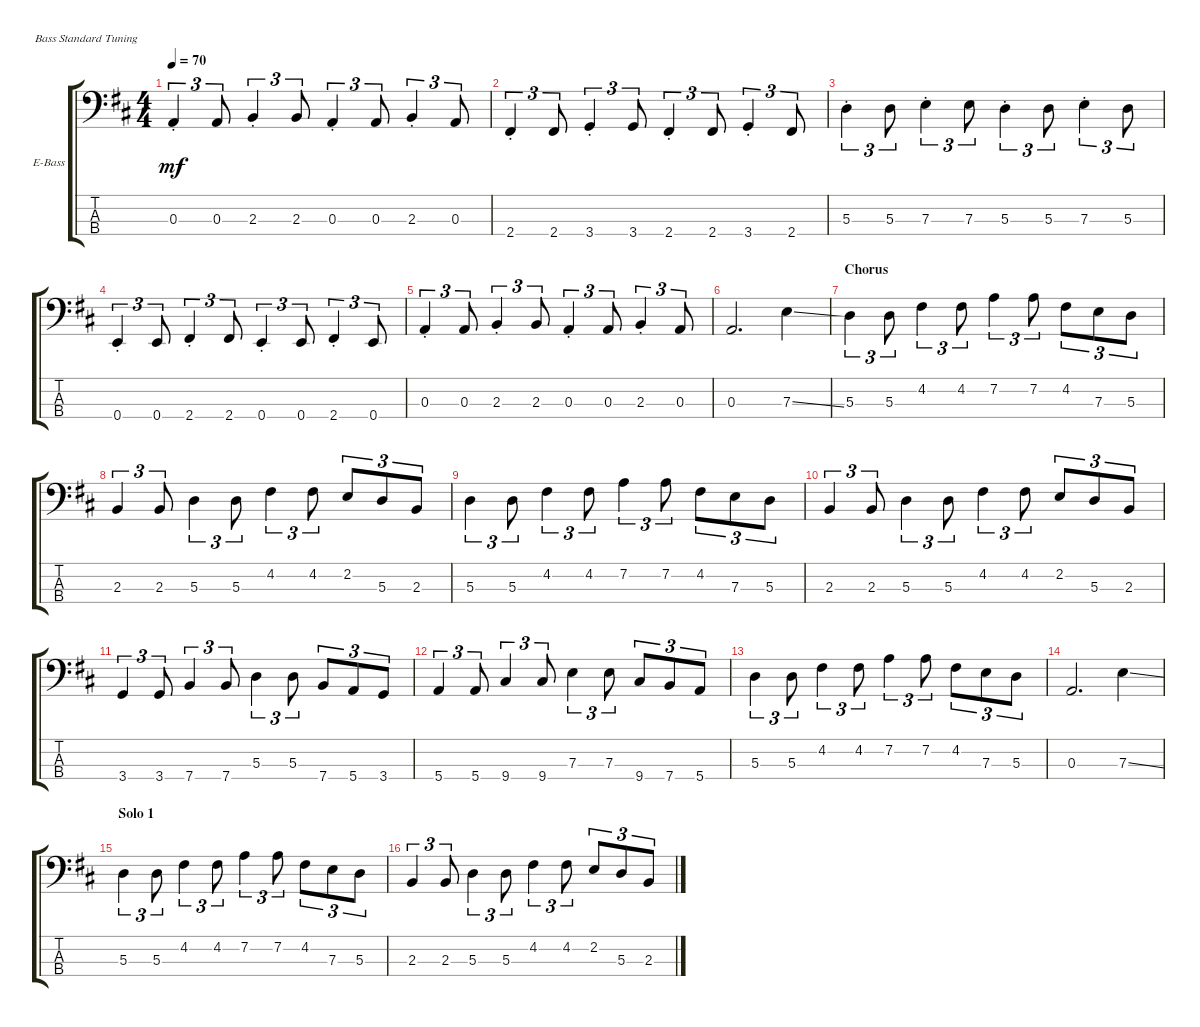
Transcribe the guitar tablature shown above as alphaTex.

\defaultSystemsLayout 4
\bracketExtendMode groupsimilarinstruments
\firstSystemTrackNameOrientation horizontal
\otherSystemsTrackNameOrientation horizontal
\track ("Electric Bass" "E-Bass") {solo instrument electricbassfinger}
\staff {score tabs}
\tuning (G2 D2 A1 E1)
\ts (4 4)
\tempo 70
\clef f4
\scale
0.333333
\ks d
0.3{st}.4{tu (3 2) dy mf} 0.3.8{tu (3 2)} 2.3{st}.4{tu (3 2)} 2.3.8{tu (3 2)} 0.3{st}.4{tu (3 2)} 0.3.8{tu (3 2)} 2.3{st}.4{tu (3 2)} 0.3.8{tu (3 2)} |
\scale
0.333333 2.4{st}.4{tu (3 2)} 2.4.8{tu (3 2)} 3.4{st}.4{tu (3 2)} 3.4.8{tu (3 2)} 2.4{st}.4{tu (3 2)} 2.4.8{tu (3 2)} 3.4{st}.4{tu (3 2)} 2.4.8{tu (3 2)} |
\scale
0.333333 5.3{st}.4{tu (3 2)} 5.3.8{tu (3 2)} 7.3{st}.4{tu (3 2)} 7.3.8{tu (3 2)} 5.3{st}.4{tu (3 2)} 5.3.8{tu (3 2)} 7.3{st}.4{tu (3 2)} 5.3.8{tu (3 2)} |
\scale
0.333333 0.4{st}.4{tu (3 2)} 0.4.8{tu (3 2)} 2.4{st}.4{tu (3 2)} 2.4.8{tu (3 2)} 0.4{st}.4{tu (3 2)} 0.4.8{tu (3 2)} 2.4{st}.4{tu (3 2)} 0.4.8{tu (3 2)} |
\scale
0.333333 0.3{st}.4{tu (3 2)} 0.3.8{tu (3 2)} 2.3{st}.4{tu (3 2)} 2.3.8{tu (3 2)} 0.3{st}.4{tu (3 2)} 0.3.8{tu (3 2)} 2.3{st}.4{tu (3 2)} 0.3.8{tu (3 2)} |
0.3.2{d} 7.3{ss}.4 |
\section ("" "Chorus")
5.3.4{tu (3 2)} 5.3.8{tu (3 2)} 4.2.4{tu (3 2)} 4.2.8{tu (3 2)} 7.2.4{tu (3 2)} 7.2.8{tu (3 2)} 4.2.8{tu (3 2)} 7.3.8{tu (3 2)} 5.3.8{tu (3 2)} |
2.3.4{tu (3 2)} 2.3.8{tu (3 2)} 5.3.4{tu (3 2)} 5.3.8{tu (3 2)} 4.2.4{tu (3 2)} 4.2.8{tu (3 2)} 2.2.8{tu (3 2)} 5.3.8{tu (3 2)} 2.3.8{tu (3 2)} |
5.3.4{tu (3 2)} 5.3.8{tu (3 2)} 4.2.4{tu (3 2)} 4.2.8{tu (3 2)} 7.2.4{tu (3 2)} 7.2.8{tu (3 2)} 4.2.8{tu (3 2)} 7.3.8{tu (3 2)} 5.3.8{tu (3 2)} |
2.3.4{tu (3 2)} 2.3.8{tu (3 2)} 5.3.4{tu (3 2)} 5.3.8{tu (3 2)} 4.2.4{tu (3 2)} 4.2.8{tu (3 2)} 2.2.8{tu (3 2)} 5.3.8{tu (3 2)} 2.3.8{tu (3 2)} |
3.4.4{tu (3 2)} 3.4.8{tu (3 2)} 7.4.4{tu (3 2)} 7.4.8{tu (3 2)} 5.3.4{tu (3 2)} 5.3.8{tu (3 2)} 7.4.8{tu (3 2)} 5.4.8{tu (3 2)} 3.4.8{tu (3 2)} |
5.4.4{tu (3 2)} 5.4.8{tu (3 2)} 9.4.4{tu (3 2)} 9.4.8{tu (3 2)} 7.3.4{tu (3 2)} 7.3.8{tu (3 2)} 9.4.8{tu (3 2)} 7.4.8{tu (3 2)} 5.4.8{tu (3 2)} |
5.3.4{tu (3 2)} 5.3.8{tu (3 2)} 4.2.4{tu (3 2)} 4.2.8{tu (3 2)} 7.2.4{tu (3 2)} 7.2.8{tu (3 2)} 4.2.8{tu (3 2)} 7.3.8{tu (3 2)} 5.3.8{tu (3 2)} |
0.3.2{d} 7.3{ss}.4 |
\section ("" "Solo 1")
5.3.4{tu (3 2)} 5.3.8{tu (3 2)} 4.2.4{tu (3 2)} 4.2.8{tu (3 2)} 7.2.4{tu (3 2)} 7.2.8{tu (3 2)} 4.2.8{tu (3 2)} 7.3.8{tu (3 2)} 5.3.8{tu (3 2)} |
2.3.4{tu (3 2)} 2.3.8{tu (3 2)} 5.3.4{tu (3 2)} 5.3.8{tu (3 2)} 4.2.4{tu (3 2)} 4.2.8{tu (3 2)} 2.2.8{tu (3 2)} 5.3.8{tu (3 2)} 2.3.8{tu (3 2)}
